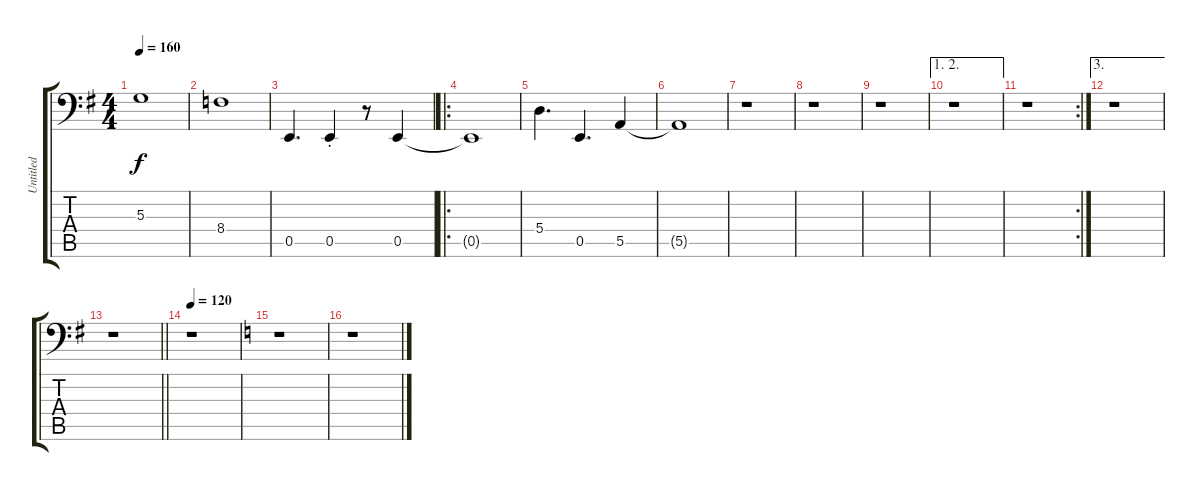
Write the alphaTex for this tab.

\track ("Untitled" "Untitled") {instrument electricbassfinger}
\staff {score tabs}
\tuning (C3 G2 D2 A1 E1 B0) {hide}
\ts (4 4)
\tempo 160
\clef f4
\ks g
5.3.1{dy f} |
8.4.1 |
0.5.4{d} 0.5{st}.4 r.8 0.5.4 |
\ro
0.5{t}.1 |
5.4.4{d} 0.5.4{d} 5.5.4 |
5.5{t}.1 |
r.1 |
r.1 |
r.1 |
\ae (1 2)
r.1 |
\rc 2
r.1 |
\ae 3
r.1 |
\barLineRight lightlight
r.1 |
\tempo 120
r.1 |
\ks c
r.1 |
r.1
